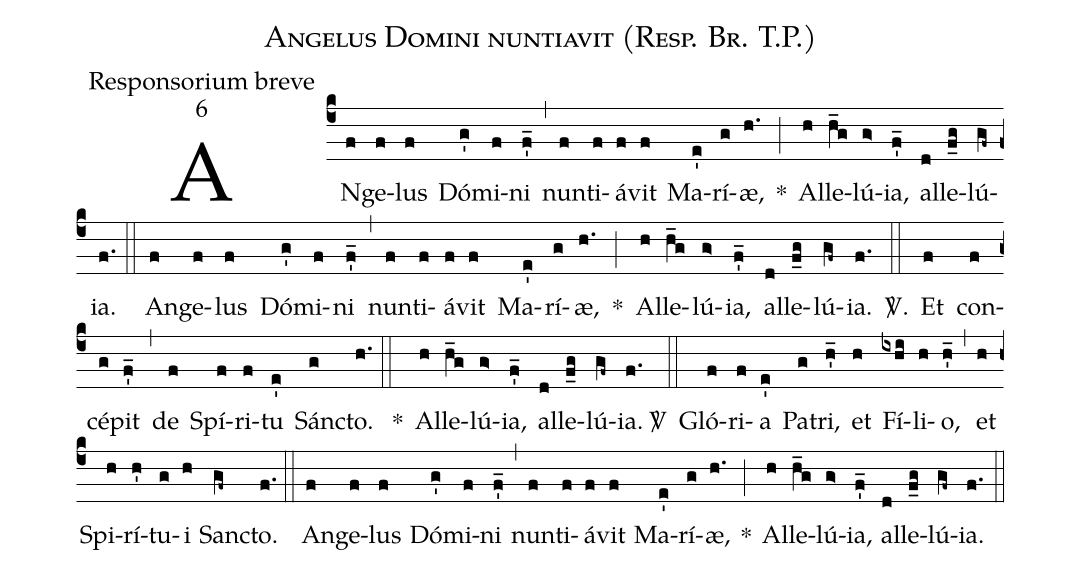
name:Angelus Domini nuntiavit (Resp. Br. T.P.);
office-part:Responsorium breve;
mode:6;
%%
(c4) AN(f)ge(f)lus(f) Dó(g')mi(f)ni(f'_) (,) nun(f)ti(f)á(f)vit(f) Ma(e')rí(g)æ,(h.) *(;) Al(h)le(h_g)lú(g>)ia,(f'_) al(d)le(f_g)lú(gf~)ia.(f.) (::)
An(f)ge(f)lus(f) Dó(g')mi(f)ni(f'_) (,) nun(f)ti(f)á(f)vit(f) Ma(e')rí(g)æ,(h.) *(;) Al(h)le(h_g)lú(g>)ia,(f'_) al(d)le(f_g)lú(gf~)ia.(f.)
<sp>V/</sp>.(::) Et(f) con(f)cé(g)pit(f'_) (,) de(f) Spí(f)ri(f)tu(e') Sánc(g)to.(h.) (::)
*() Al(h)le(h_g)lú(g>)ia,(f'_) al(d)le(f_g)lú(gf~)ia.(f.)
 <sp>V/</sp> (::)Gló(f)ri(f)a(e') Pa(g)tri,(h'_) et(h) Fí(ixhi)li(h)o,(h'_) (,) et(h) Spi(h)rí(h')tu(g)i(h) Sanc(gf~)to.(f.) (::)
An(f)ge(f)lus(f) Dó(g')mi(f)ni(f'_) (,) nun(f)ti(f)á(f)vit(f) Ma(e')rí(g)æ,(h.) *(;) Al(h)le(h_g)lú(g>)ia,(f'_) al(d)le(f_g)lú(gf~)ia.(f.) (::)
